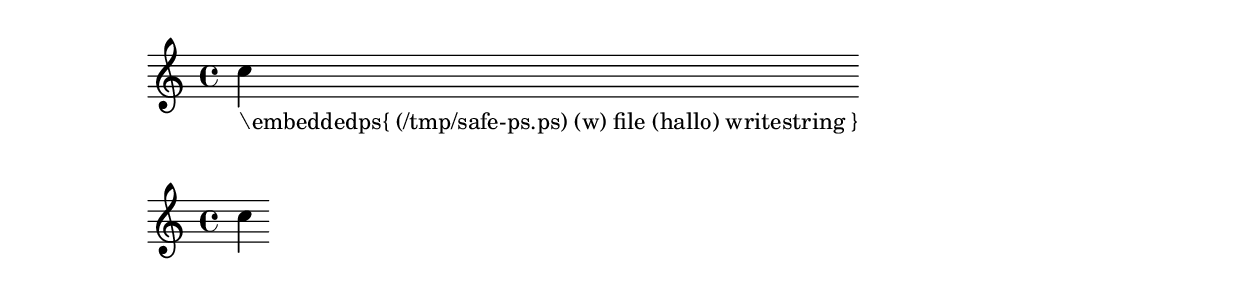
\version "2.3.16"

\header{
    
    texidoc = "This should not survive lilypond --safe-mode"
    
}

\version "2.3.16"

\header{
    texidoc = "This should not survive lilypond --safe-mode
    --no-pdf --png run, and certainly not write /tmp/safe-ps.ps"
}

\score{
     c''-"\\embeddedps{ (/tmp/safe-ps.ps) (w) file (hallo) writestring }"
}


\score{
     c''
}